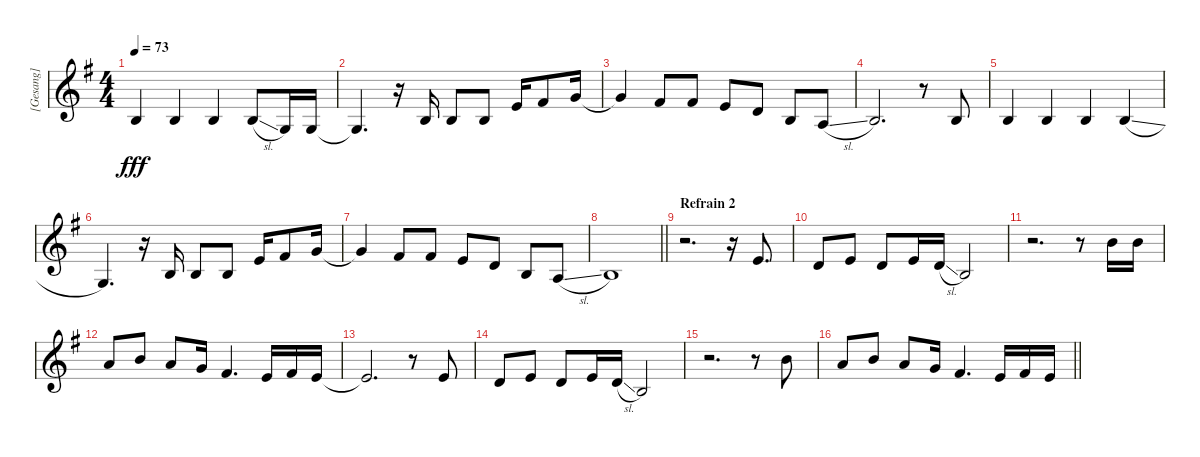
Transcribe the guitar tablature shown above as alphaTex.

\track ("[Gesang]" "[Gesang]") {instrument tenorsax}
\staff {score}
\tuning (E4 B3 G3 D3 A2 E2) {hide}
\ts (4 4)
\tempo 73
\clef g2
\ks eminor
4.3.4{dy fff} 4.3.4 4.3.4 4.3{sl}.8 0.3.16 0.3.16 |
0.3{t}.4{d} r.16 4.3.16 4.3.8 4.3.8 0.1.16 2.1.8 3.1.16 |
3.1{t}.4 2.1.8 2.1.8 5.2.8 3.2.8 4.3.8 2.3{sl}.8 |
4.3.2{d} r.8 4.3.8 |
4.3.4 4.3.4 4.3.4 4.3{sl}.4 |
0.3.4{d} r.16 4.3.16 4.3.8 4.3.8 0.1.16 2.1.8 3.1.16 |
3.1{t}.4 2.1.8 2.1.8 5.2.8 3.2.8 4.3.8 2.3{sl}.8 |
\barLineRight lightlight
4.3.1 |
\section ("" "Refrain 2")
r.2{d} r.16 5.2.8{d} |
3.2.8 5.2.8 3.2.8 5.2.16 3.2{sl}.16 0.2.2 |
r.2{d} r.8 7.1.16 7.1.16 |
5.1.8 7.1.8 5.1.8 3.1.16 2.1{be (custom 0 0 5 0 10 2 15 0 60 0)}.4{d} 0.1.16 2.1.16 0.1.16 |
0.1{t}.2{d} r.8 5.2.8 |
3.2.8 5.2.8 3.2.8 5.2.16 3.2{sl}.16 0.2.2 |
r.2{d} r.8 7.1.8 |
\barLineRight lightlight
5.1.8 7.1.8 5.1.8 3.1.16 2.1{be (custom 0 0 5 0 10 2 15 0 60 0)}.4{d} 0.1.16 2.1.16 0.1.16
